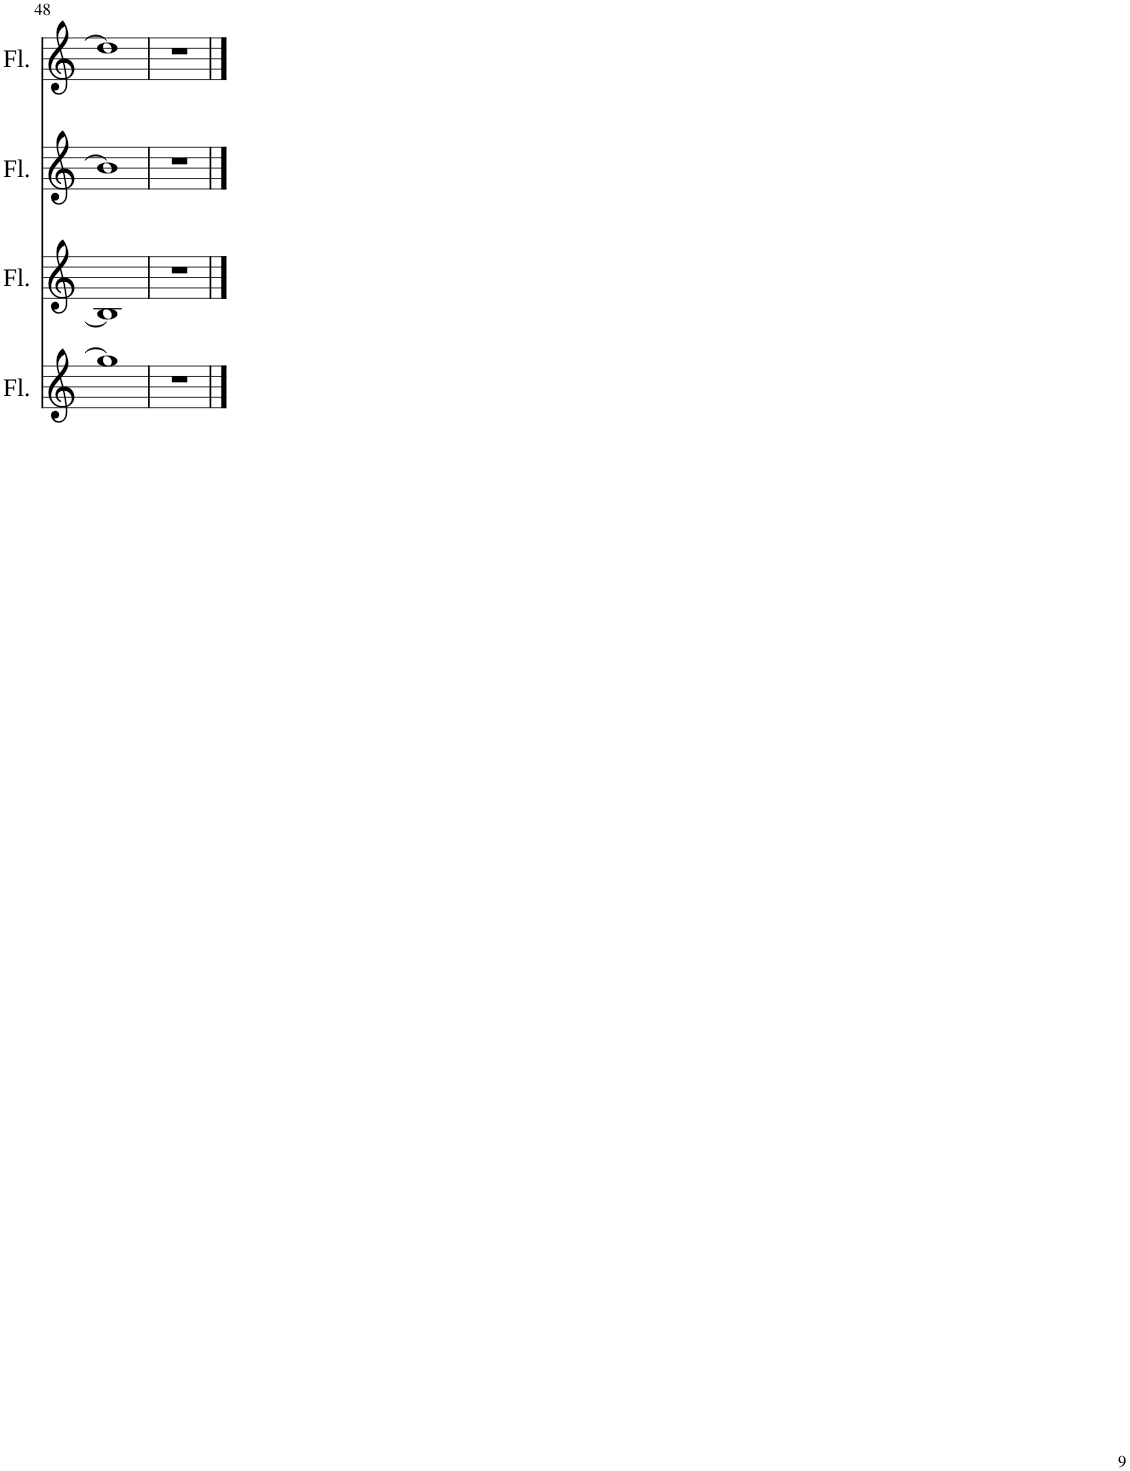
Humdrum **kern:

**kern	**kern	**kern	**kern
*part4	*part3	*part2	*part1
*staff4	*staff3	*staff2	*staff1
*I"Flute	*I"Flute	*I"Flute	*I"Flute
*I'Fl.	*I'Fl.	*I'Fl.	*I'Fl.
!!LO:PB:g=z
*clefG2	*clefG2	*clefG2	*clefG2
*k[]	*k[]	*k[]	*k[]
*M4/4	*M4/4	*M4/4	*M4/4
=48	=48	=48	=48
1gg]	1B]	1b]	1dd]
=49	=49	=49	=49
1r	1r	1r	1r
==	==	==	==
*-	*-	*-	*-
